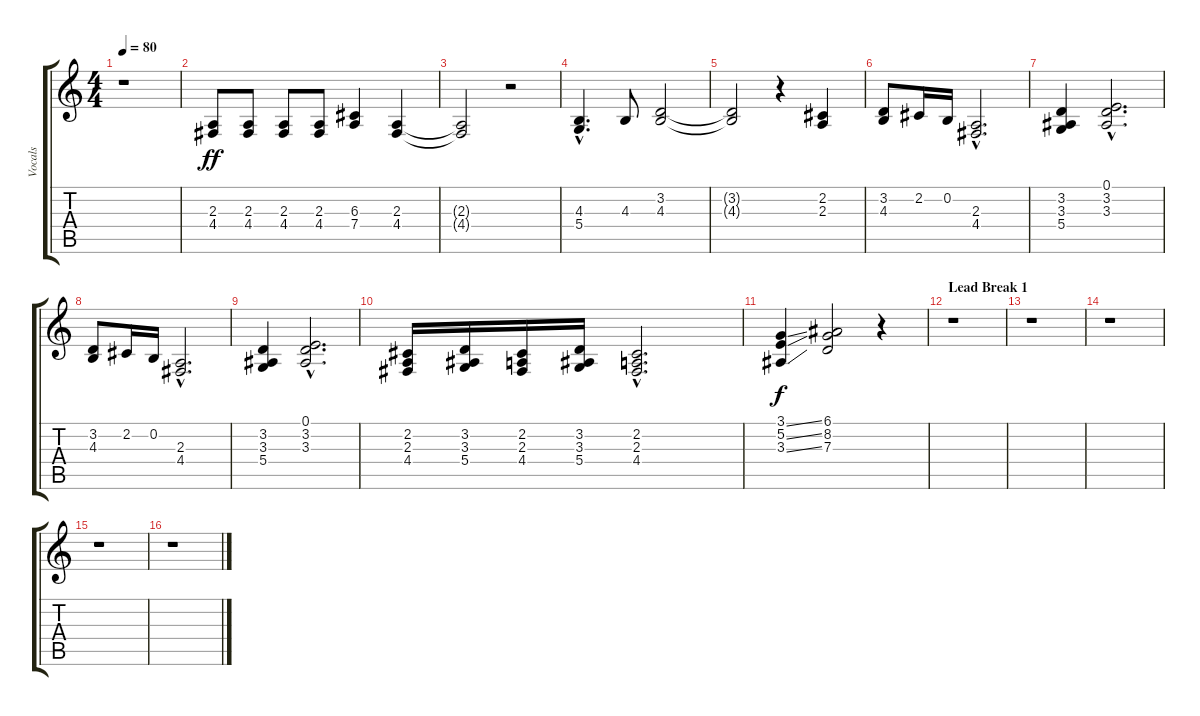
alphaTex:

\track ("Vocals" "Vocals") {instrument clarinet}
\staff {score tabs}
\tuning (E4 B3 G3 D3 A2 E2) {hide}
\ts (4 4)
\tempo 80
\clef g2
\ks c
r.1{dy ff} |
(2.3 4.4).8 (2.3 4.4).8 (2.3 4.4).8 (2.3 4.4).8 (6.3 7.4).4 (2.3 4.4).4 |
(2.3{t} 4.4{t}).2 r.2 |
(4.3{hac} 5.4{hac}).4{d} 4.3.8 (3.2 4.3).2 |
(3.2{t} 4.3{t}).2 r.4 (2.2 2.3).4 |
(3.2 4.3).8 2.2.16 0.2.16 (2.3{hac} 4.4{hac}).2{d} |
(3.2 3.3 5.4).4 (0.1{hac} 3.2{hac} 3.3{hac}).2{d} |
(3.2 4.3).8 2.2.16 0.2.16 (2.3{hac} 4.4{hac}).2{d} |
(3.2 3.3 5.4).4 (0.1{hac} 3.2{hac} 3.3{hac}).2{d} |
(2.2 2.3 4.4).16 (3.2 3.3 5.4).16 (2.2 2.3 4.4).16 (3.2 3.3 5.4).16 (2.2{hac} 2.3{hac} 4.4{hac}).2{d} |
(3.1{ss} 5.2{ss} 3.3{ss}).4{dy f instrument lead3calliope} (6.1 8.2 7.3).2 r.4 |
\section ("" "Lead Break 1")
r.1 |
r.1 |
r.1 |
r.1 |
r.1
